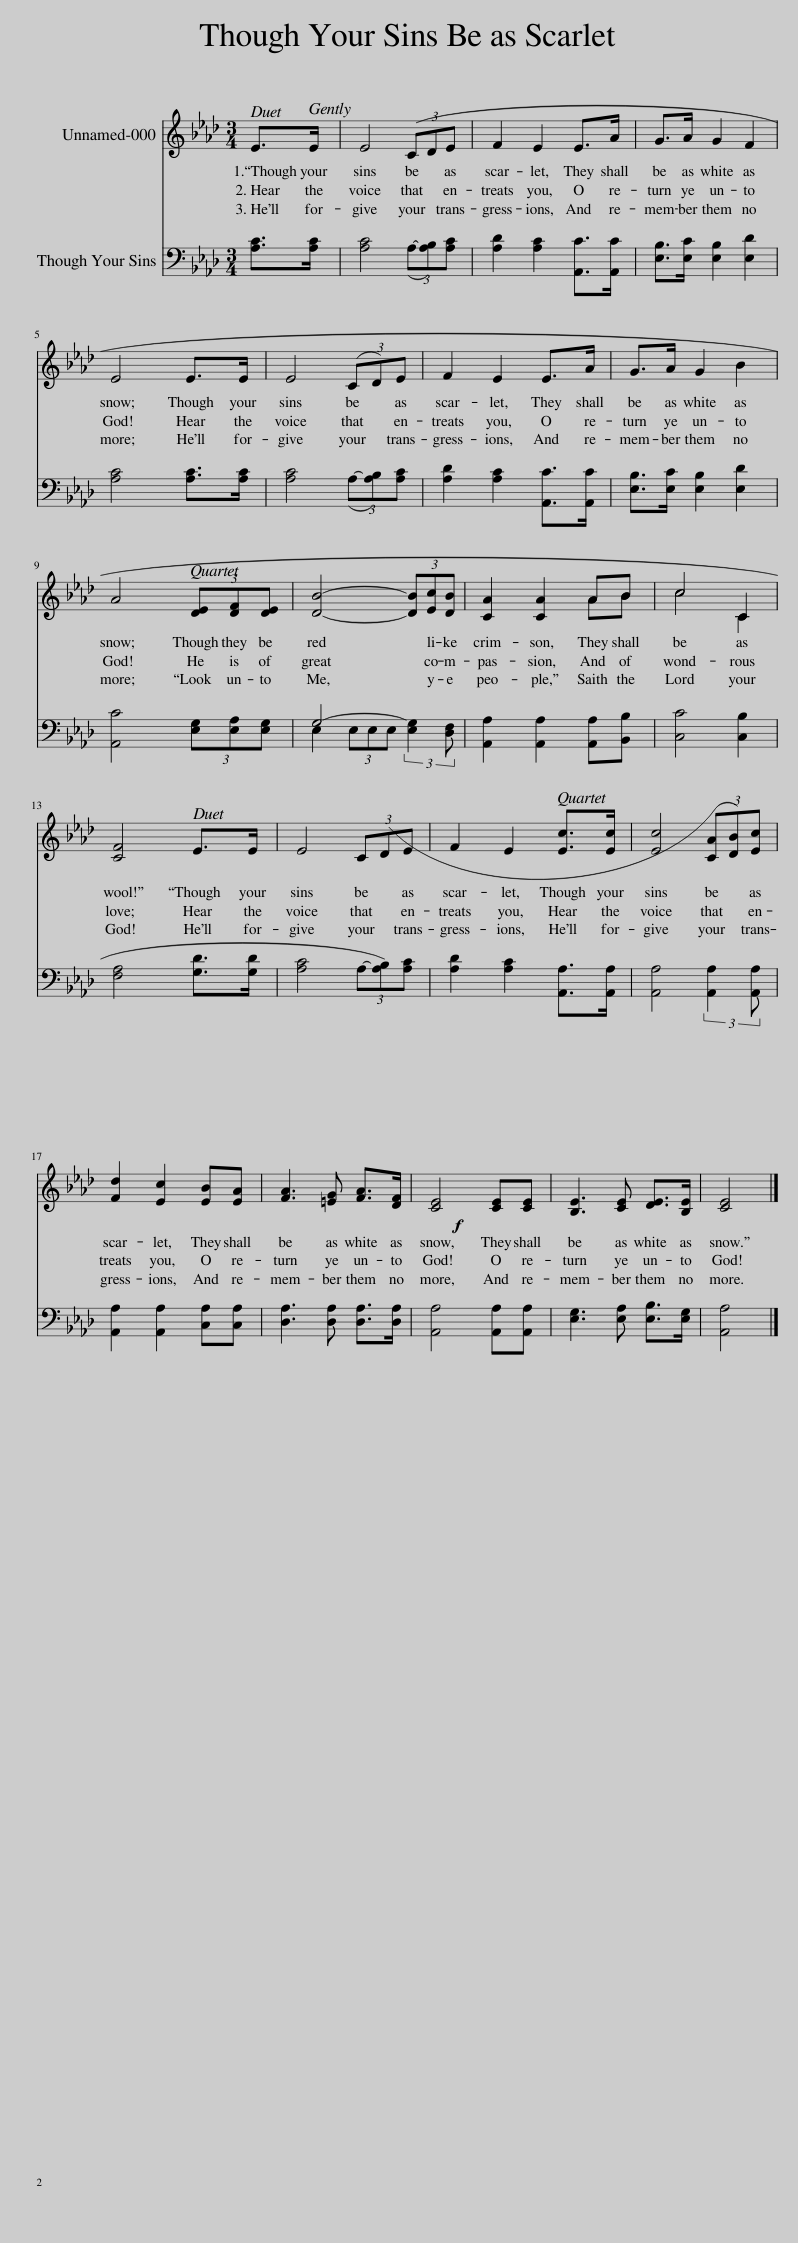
X:1
%%score ( 1 2 ) ( 3 4 )
L:1/8
M:3/4
I:linebreak $
K:Ab
V:1 treble
V:2 treble
V:3 bass
V:4 bass
V:1
 E>E | E4 (3CDE | F2 E2 E>A | G>A G2 F2 |$ E4 E>E | %5
 E4 (3(CD)E | F2 E2 E>A | G>A G2 B2 |$ A4 (3[DE][DF][DE] | [DB]4- (3([DB][Ec][DB] | %10
 [CA]2 [CA]2 AB | c4 C2 |$ [CF]4 E>E | E4 (3C)(DE | F2 E2 [Ec]>[Ec] | %15
 [Ec]4 (3([CA])[DB])[Ec] |$ [Fd]2 [Ec]2 [EB][EA] | [FA]3 [=EG] [FA]>[DF] |!f! [CE]4 [CE][CE] | [B,E]3 [CE] [DE]>[B,E] | %20
 [CE]4 |] %21
V:2
 x2 | x6 | x6 | x6 |$ x6 | %5
 x6 | x6 | x6 |$ x6 | x6 | %10
 x4 AB | c4 C2 |$ x6 | x6 | x6 | %15
 x6 |$ x6 | x6 | x6 | x6 | %20
 x4 |] %21
V:3
 [A,C]>[A,C] | [A,C]4 (3(A,-[A,B,])[A,C] | [A,D]2 [A,C]2 [A,,C]>[A,,C] | [E,B,]>[E,C] [E,B,]2 [E,D]2 |$ [A,C]4 [A,C]>[A,C] | %5
 [A,C]4 (3(A,-[A,B,])[A,C] | [A,D]2 [A,C]2 [A,,C]>[A,,C] | [E,B,]>[E,C] [E,B,]2 [E,D]2 |$ [A,,C]4 (3[E,G,][E,A,][E,G,] | G,4- (3:2:2([E,G,]2 [D,F,] | %10
 [A,,A,]2 [A,,A,]2 [A,,A,][B,,B,] | [C,C]4 [C,B,]2 |$ [F,A,]4 [G,D]>[G,D] | [A,C]4 (3A,-)[A,B,])[A,C] | [A,D]2 [A,C]2 [A,,A,]>[A,,A,] | %15
 [A,,A,]4 (3:2:2[A,,A,]2 [A,,A,] |$ [A,,A,]2 [A,,A,]2 [C,A,][C,A,] | [D,A,]3 [D,A,] [D,A,]>[D,A,] | [A,,A,]4 [A,,A,][A,,A,] | [E,G,]3 [E,A,] [E,B,]>[E,G,] | %20
 [A,,A,]4 |] %21
V:4
 x2 | x6 | x6 | x6 |$ x6 | %5
 x6 | x6 | x6 |$ x6 | E,2 (3E,E,E, x2 | %10
 x6 | x6 |$ x6 | x6 | x6 | %15
 x6 |$ x6 | x6 | x6 | x6 | %20
 x4 |] %21
